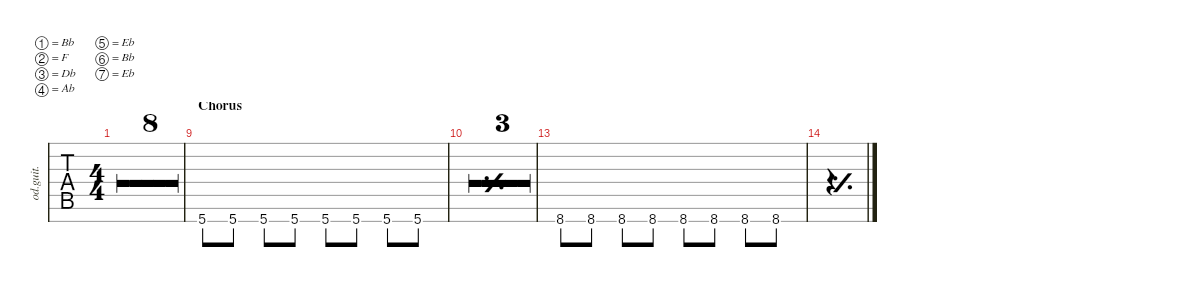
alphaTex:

\defaultSystemsLayout 4
\hideDynamics
\bracketExtendMode nobrackets
\track ("Rhythm Guitar R" "od.guit.") {multiBarRest instrument distortionguitar}
\staff {tabs}
\tuning (Bb3 F3 Db3 Ab2 Eb2 Bb1 Eb1)
\ts (4 4)
\tempo 192
\clef f4
\ks c
r.1{dy mf beam Down} |
r.1{beam Down} |
r.1{beam Down} |
r.1{beam Down} |
r.1{beam Down} |
r.1{beam Down} |
r.1{beam Down} |
r.1{beam Down} |
\section ("" "Chorus")
5.7{acc #}.8{beam Up} 5.7{acc #}.8{beam Up} 5.7{acc #}.8{beam Up} 5.7{acc #}.8{beam Up} 5.7{acc #}.8{beam Up} 5.7{acc #}.8{beam Up} 5.7{acc #}.8{beam Up} 5.7{acc #}.8{beam Up} |
\simile simple
|
|
|
\simile none
8.7.8{beam Up} 8.7.8{beam Up} 8.7.8{beam Up} 8.7.8{beam Up} 8.7.8{beam Up} 8.7.8{beam Up} 8.7.8{beam Up} 8.7.8{beam Up} |
\simile simple
